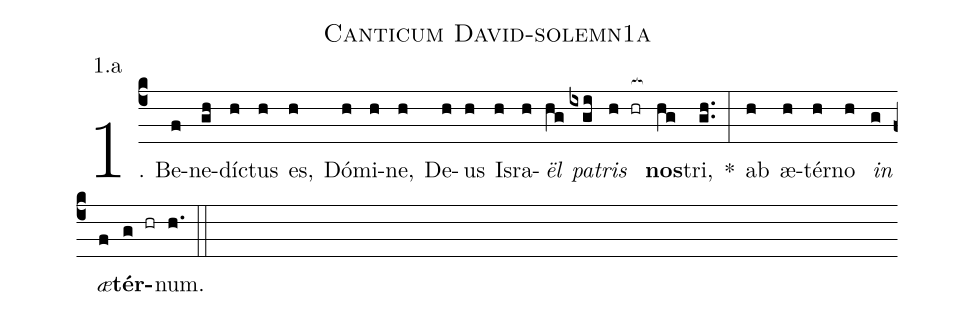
name: Canticum David-solemn1a;
annotation: 1.a;
%%
(c4)1. Be(f)ne(gh)díc(h)tus(h) es,(h) Dó(h)mi(h)ne,(h) De(h)us(h) Is(h)ra(h)<i>ël</i>(hg) <i>pa</i>(ixgi)<i>tris</i>(h hr[ocb:1{]) <b>nos</b>(hg[ocb:0}])tri,(gh..) *(:) ab(h) æ(h)tér(h)no(h) <i>in</i>(g) <i>æ</i>(f)<b>tér</b>(g hr)num.(h.) (::)
